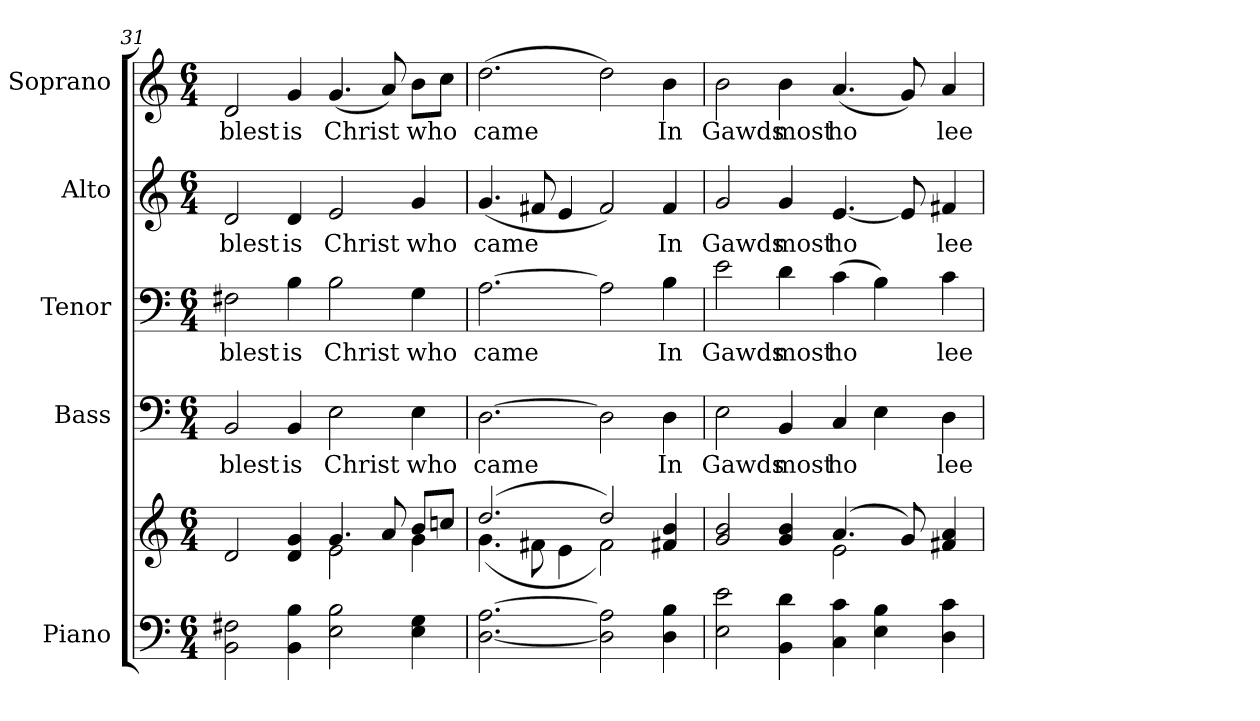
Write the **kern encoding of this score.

**kern	**kern	**kern	**text	**kern	**text	**kern	**text	**kern	**text
*part5	*part5	*part4	*part4	*part3	*part3	*part2	*part2	*part1	*part1
*staff6	*staff5	*staff4	*staff4	*staff3	*staff3	*staff2	*staff2	*staff1	*staff1
*I"Piano	*	*I"Bass	*	*I"Tenor	*	*I"Alto	*	*I"Soprano	*
*I'Pno.	*	*I'B.	*	*I'T.	*	*I'A.	*	*I'S.	*
*clefF4	*clefG2	*clefF4	*	*clefF4	*	*clefG2	*	*clefG2	*
*k[]	*k[]	*k[]	*	*k[]	*	*k[]	*	*k[]	*
*C:	*C:	*C:	*	*C:	*	*C:	*	*C:	*
*M6/4	*M6/4	*M6/4	*	*M6/4	*	*M6/4	*	*M6/4	*
=31	=31	=31	=31	=31	=31	=31	=31	=31	=31
*	*^	*	*	*	*	*	*	*	*
!	!	!	!	!LO:LY:b:color=#000000	!	!	!	!	!	!
!	!	!	!	!	!	!LO:LY:b:color=#000000	!	!	!	!
!	!	!	!	!	!	!	!	!LO:LY:b:color=#000000	!	!
!	!	!	!	!	!	!	!	!	!	!LO:LY:b:color=#000000
2BBi\ 2F#Xi	2di/	2.ryy	2BBi/	blest	2F#Xi\	blest	2di/	blest	2di/	blest
!	!	!	!	!LO:LY:b:color=#000000	!	!	!	!	!	!
!	!	!	!	!	!	!LO:LY:b:color=#000000	!	!	!	!
!	!	!	!	!	!	!	!	!LO:LY:b:color=#000000	!	!
!	!	!	!	!	!	!	!	!	!	!LO:LY:b:color=#000000
4BBi\ 4Bi	4di/ 4gi	.	4BBi/	is	4Bi\	is	4di/	is	4gi/	is
!	!	!	!	!LO:LY:b:color=#000000	!	!	!	!	!	!
!	!	!	!	!	!	!LO:LY:b:color=#000000	!	!	!	!
!	!	!	!	!	!	!	!	!LO:LY:b:color=#000000	!	!
!	!	!	!	!	!	!	!	!	!	!LO:LY:b:color=#000000
2Ei\ 2Bi	4.gi/	2ei\	2Ei\	Christ	2Bi\	Christ	2ei/	Christ	(4.gi/	Christ
.	8ai/	.	.	.	.	.	.	.	8ai/)	.
!	!	!	!	!LO:LY:b:color=#000000	!	!	!	!	!	!
!	!	!	!	!	!	!LO:LY:b:color=#000000	!	!	!	!
!	!	!	!	!	!	!	!	!LO:LY:b:color=#000000	!	!
!	!	!	!	!	!	!	!	!	!	!LO:LY:b:color=#000000
4Ei\ 4Gi	8bi/L	4gi\	4Ei\	who	4Gi\	who	4gi/	who	8bi\L	who
.	8ccni/J	.	.	.	.	.	.	.	8cci\J	.
!!LO:PB:g=z
=32	=32	=32	=32	=32	=32	=32	=32	=32	=32	=32
!	!	!	!	!LO:LY:b:color=#000000	!	!	!	!	!	!
!	!	!	!	!	!	!LO:LY:b:color=#000000	!	!	!	!
!	!	!	!	!	!	!	!	!LO:LY:b:color=#000000	!	!
!	!	!	!	!	!	!	!	!	!	!LO:LY:b:color=#000000
[<2.Di\ [>2.Ai	(2.ddi/	(4.gi\	[>2.Di\	came	[>2.Ai\	came	(4.gi/	came	(2.ddi\	came
.	.	8f#Xi\	.	.	.	.	8f#Xi/	.	.	.
.	.	4ei\	.	.	.	.	4ei/	.	.	.
2Di\] 2Ai]	2ddi/)	2f#i\)	2Di\]	.	2Ai\]	.	2f#i/)	.	2ddi\)	.
!	!	!	!	!LO:LY:b:color=#000000	!	!	!	!	!	!
!	!	!	!	!	!	!LO:LY:b:color=#000000	!	!	!	!
!	!	!	!	!	!	!	!	!LO:LY:b:color=#000000	!	!
!	!	!	!	!	!	!	!	!	!	!LO:LY:b:color=#000000
4Di\ 4Bi	4f#Xi/ 4bi	4ryy	4Di\	In	4Bi\	In	4f#i/	In	4bi\	In
=33	=33	=33	=33	=33	=33	=33	=33	=33	=33	=33
!	!	!	!	!LO:LY:b:color=#000000	!	!	!	!	!	!
!	!	!	!	!	!	!LO:LY:b:color=#000000	!	!	!	!
!	!	!	!	!	!	!	!	!LO:LY:b:color=#000000	!	!
!	!	!	!	!	!	!	!	!	!	!LO:LY:b:color=#000000
2Ei\ 2ei	2gi/ 2bi	2.ryy	2Ei\	Gawds	2ei\	Gawds	2gi/	Gawds	2bi\	Gawds
!	!	!	!	!LO:LY:b:color=#000000	!	!	!	!	!	!
!	!	!	!	!	!	!LO:LY:b:color=#000000	!	!	!	!
!	!	!	!	!	!	!	!	!LO:LY:b:color=#000000	!	!
!	!	!	!	!	!	!	!	!	!	!LO:LY:b:color=#000000
4BBi\ 4di	4gi/ 4bi	.	4BBi/	most	4di\	most	4gi/	most	4bi\	most
!	!	!	!	!LO:LY:b:color=#000000	!	!	!	!	!	!
!	!	!	!	!	!	!LO:LY:b:color=#000000	!	!	!	!
!	!	!	!	!	!	!	!	!LO:LY:b:color=#000000	!	!
!	!	!	!	!	!	!	!	!	!	!LO:LY:b:color=#000000
4Ci\ 4ci	(4.ai/	2ei\	4Ci/	ho	(4ci\	ho	[<4.ei/	ho	(4.ai/	ho
4Ei\ 4Bi	.	.	4Ei\	.	4Bi\)	.	.	.	.	.
.	8gi/)	.	.	.	.	.	8ei/]	.	8gi/)	.
!	!	!	!	!LO:LY:b:color=#000000	!	!	!	!	!	!
!	!	!	!	!	!	!LO:LY:b:color=#000000	!	!	!	!
!	!	!	!	!	!	!	!	!LO:LY:b:color=#000000	!	!
!	!	!	!	!	!	!	!	!	!	!LO:LY:b:color=#000000
4Di\ 4ci	4f#Xi/ 4ai	4ryy	4Di\	lee	4ci\	lee	4f#Xi/	lee	4ai/	lee
*	*v	*v	*	*	*	*	*	*	*	*
=	=	=	=	=	=	=	=	=	=
*-	*-	*-	*-	*-	*-	*-	*-	*-	*-
